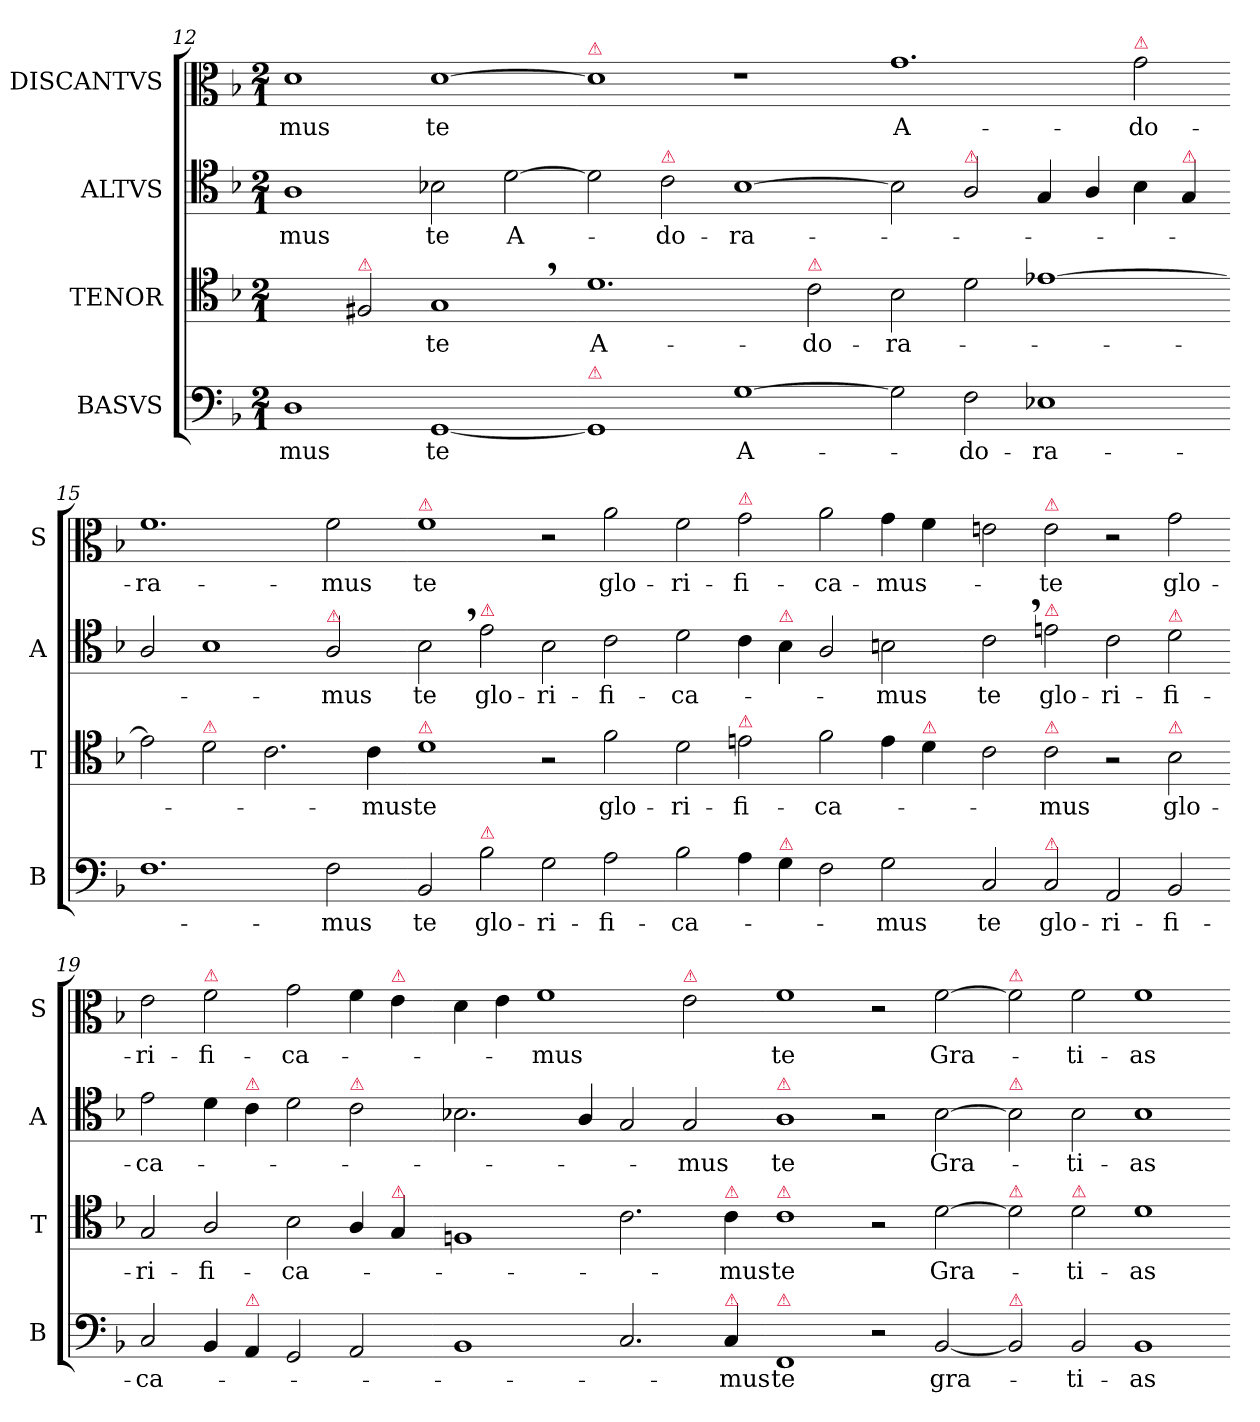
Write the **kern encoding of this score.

**kern	**text	**kern	**text	**kern	**text	**kern	**text
*part4	*part4	*part3	*part3	*part2	*part2	*part1	*part1
*staff4	*staff4	*staff3	*staff3	*staff2	*staff2	*staff1	*staff1
*I"BASVS	*	*I"TENOR	*	*I"ALTVS	*	*I"DISCANTVS	*
*I'B	*	*I'T	*	*I'A	*	*I'S	*
*clefF4	*	*clefC4	*	*clefC4	*	*clefC3	*
*k[b-]	*	*k[b-]	*	*k[b-]	*	*k[b-]	*
*F:	*	*F:	*	*F:	*	*F:	*
*M2/1	*	*M2/1	*	*M2/1	*	*M2/1	*
=12	=12	=12	=12	=12	=12	=12	=12
1D	-mus	2ryy	.	1A	-mus	1d	-mus
!	!	!LO:TX:a:color=crimson:t=⚠	!	!	!	!	!
.	.	2F#X/	.	.	.	.	.
[1GG	te	1G,	te	2B-X\	te	[1d	te
.	.	.	.	[2d\	A-	.	.
=13-	=13-	=13-	=13-	=13-	=13-	=13-	=13-
!	!	!	!	!	!	!LO:TX:a:color=crimson:t=⚠	!
!LO:TX:a:color=crimson:t=⚠	!	!	!	!	!	!	!
1GG]	.	1.d	A-	2d\]	.	1d]	.
!	!	!	!	!LO:TX:a:color=crimson:t=⚠	!	!	!
.	.	.	.	2c\	-do-	.	.
[1G	A-	.	.	[1B-	-ra-	1r	.
!	!	!LO:TX:a:color=crimson:t=⚠	!	!	!	!	!
.	.	2c\	-do-	.	.	.	.
=14-	=14-	=14-	=14-	=14-	=14-	=14-	=14-
2G]	.	2B-\	-ra-	2B-]	.	1.g	A-
!	!	!	!	!LO:TX:a:color=crimson:t=⚠	!	!	!
2F\	-do-	2d\	.	2A/	.	.	.
1E-X	-ra-	[1e-X	.	4G/	.	.	.
.	.	.	.	4A/	.	.	.
!	!	!	!	!	!	!LO:TX:a:color=crimson:t=⚠	!
.	.	.	.	4B-\	.	2g\	-do-
!	!	!	!	!LO:TX:a:color=crimson:t=⚠	!	!	!
.	.	.	.	4G/	.	.	.
=15-	=15-	=15-	=15-	=15-	=15-	=15-	=15-
1.F	.	2e-]	.	2A/	.	1.f	-ra-
!	!	!LO:TX:a:color=crimson:t=⚠	!	!	!	!	!
.	.	2d\	.	1B-	.	.	.
.	.	2.c\	.	.	.	.	.
!	!	!	!	!LO:TX:a:color=crimson:t=⚠	!	!	!
2F\	-mus	.	.	2A/	-mus	2f\	-mus
.	.	4c\	-mus	.	.	.	.
=16-	=16-	=16-	=16-	=16-	=16-	=16-	=16-
!	!	!	!	!	!	!LO:TX:a:color=crimson:t=⚠	!
!	!	!LO:TX:a:color=crimson:t=⚠	!	!	!	!	!
2BB-/	te	1d	te	2B-,\	te	1f	te
!	!	!	!	!LO:TX:a:color=crimson:t=⚠	!	!	!
!LO:TX:a:color=crimson:t=⚠	!	!	!	!	!	!	!
2B-\	glo-	.	.	2e\	glo-	.	.
2G\	-ri-	2r	.	2B-\	-ri-	2r	.
2A\	-fi-	2f\	glo-	2c\	-fi-	2a\	glo-
=17-	=17-	=17-	=17-	=17-	=17-	=17-	=17-
2B-\	-ca-	2d\	-ri-	2d\	-ca-	2f\	-ri-
!	!	!	!	!	!	!LO:TX:a:color=crimson:t=⚠	!
!	!	!LO:TX:a:color=crimson:t=⚠	!	!	!	!	!
4A\	.	2en\	fi-	4c\	.	2g\	-fi-
!	!	!	!	!LO:TX:a:color=crimson:t=⚠	!	!	!
!LO:TX:a:color=crimson:t=⚠	!	!	!	!	!	!	!
4G\	.	.	.	4B-\	.	.	.
2F\	.	2f\	-ca-	2A/	.	2a\	-ca-
2G\	-mus	4e\	.	2Bn\	-mus	4g\	-mus-
!	!	!LO:TX:a:color=crimson:t=⚠	!	!	!	!	!
.	.	4d\	.	.	.	4f\	.
=18-	=18-	=18-	=18-	=18-	=18-	=18-	=18-
2C/	te	2c\	.	2c,\	te	2en\	.
!	!	!	!	!	!	!LO:TX:a:color=crimson:t=⚠	!
!	!	!	!	!LO:TX:a:color=crimson:t=⚠	!	!	!
!	!	!LO:TX:a:color=crimson:t=⚠	!	!	!	!	!
!LO:TX:a:color=crimson:t=⚠	!	!	!	!	!	!	!
2C/	glo-	2c\	-mus	2en\	glo-	2e\	-te
2AA/	-ri-	2r	.	2c\	-ri-	2r	.
!	!	!	!	!LO:TX:a:color=crimson:t=⚠	!	!	!
!	!	!LO:TX:a:color=crimson:t=⚠	!	!	!	!	!
2BB-/	-fi-	2B-\	glo-	2d\	-fi-	2g\	glo-
=19-	=19-	=19-	=19-	=19-	=19-	=19-	=19-
2C/	-ca-	2G/	-ri-	2e\	-ca-	2e\	-ri-
!	!	!	!	!	!	!LO:TX:a:color=crimson:t=⚠	!
4BB-/	.	2A/	-fi-	4d\	.	2f\	-fi-
!	!	!	!	!LO:TX:a:color=crimson:t=⚠	!	!	!
!LO:TX:a:color=crimson:t=⚠	!	!	!	!	!	!	!
4AA/	.	.	.	4c\	.	.	.
2GG/	.	2B-\	-ca-	2d\	.	2g\	-ca-
!	!	!	!	!LO:TX:a:color=crimson:t=⚠	!	!	!
2AA/	.	4A/	.	2c\	.	4f\	.
!	!	!	!	!	!	!LO:TX:a:color=crimson:t=⚠	!
!	!	!LO:TX:a:color=crimson:t=⚠	!	!	!	!	!
.	.	4G/	.	.	.	4e\	.
=20-	=20-	=20-	=20-	=20-	=20-	=20-	=20-
1BB-	.	1Fn	.	2.B-X\	.	4d\	.
.	.	.	.	.	.	4e\	.
.	.	.	.	.	.	1f	-mus
.	.	.	.	4A/	.	.	.
2.C/	.	2.c\	.	2G/	.	.	.
!	!	!	!	!	!	!LO:TX:a:color=crimson:t=⚠	!
.	.	.	.	2G/	-mus	2e\	.
!	!	!LO:TX:a:color=crimson:t=⚠	!	!	!	!	!
!LO:TX:a:color=crimson:t=⚠	!	!	!	!	!	!	!
4C/	-mus	4c\	-mus	.	.	.	.
=21-	=21-	=21-	=21-	=21-	=21-	=21-	=21-
!	!	!	!	!LO:TX:a:color=crimson:t=⚠	!	!	!
!	!	!LO:TX:a:color=crimson:t=⚠	!	!	!	!	!
!LO:TX:a:color=crimson:t=⚠	!	!	!	!	!	!	!
1FF	te	1c	te	1A	te	1f	te
2r	.	2r	.	2r	.	2r	.
[2BB-/	gra-	[2d\	Gra-	[2B-\	Gra-	[2f\	Gra-
=22-	=22-	=22-	=22-	=22-	=22-	=22-	=22-
!	!	!	!	!	!	!LO:TX:a:color=crimson:t=⚠	!
!	!	!	!	!LO:TX:a:color=crimson:t=⚠	!	!	!
!	!	!LO:TX:a:color=crimson:t=⚠	!	!	!	!	!
!LO:TX:a:color=crimson:t=⚠	!	!	!	!	!	!	!
2BB-/]	.	2d\]	.	2B-\]	.	2f\]	.
!	!	!LO:TX:a:color=crimson:t=⚠	!	!	!	!	!
2BB-/	-ti-	2d\	-ti-	2B-\	-ti-	2f\	-ti-
1BB-	-as	1d	-as	1B-	-as	1f	-as
=-	=-	=-	=-	=-	=-	=-	=-
*-	*-	*-	*-	*-	*-	*-	*-
